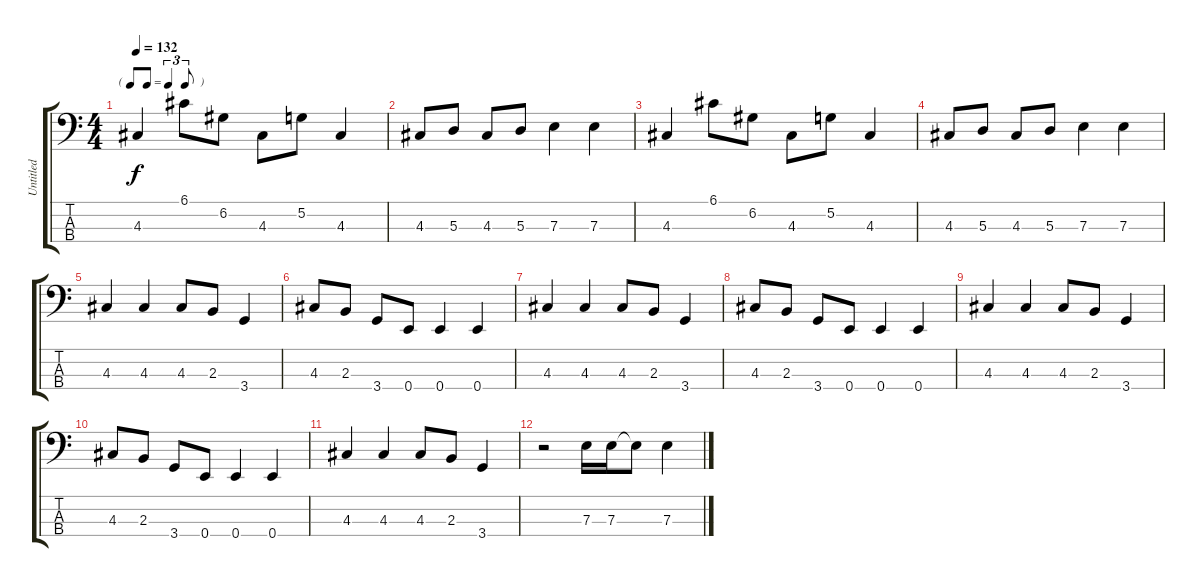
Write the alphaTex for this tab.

\track ("Untitled" "Untitled") {instrument slapbass2}
\staff {score tabs}
\tuning (G2 D2 A1 E1) {hide}
\ts (4 4)
\tf triplet8th
\tempo 132
\clef f4
\ks c
4.3.4{dy f} 6.1.8 6.2.8 4.3.8 5.2.8 4.3.4 |
4.3.8 5.3.8 4.3.8 5.3.8 7.3.4 7.3.4 |
4.3.4 6.1.8 6.2.8 4.3.8 5.2.8 4.3.4 |
4.3.8 5.3.8 4.3.8 5.3.8 7.3.4 7.3.4 |
4.3.4 4.3.4 4.3.8 2.3.8 3.4.4 |
4.3.8 2.3.8 3.4.8 0.4.8 0.4.4 0.4.4 |
4.3.4 4.3.4 4.3.8 2.3.8 3.4.4 |
4.3.8 2.3.8 3.4.8 0.4.8 0.4.4 0.4.4 |
4.3.4 4.3.4 4.3.8 2.3.8 3.4.4 |
4.3.8 2.3.8 3.4.8 0.4.8 0.4.4 0.4.4 |
4.3.4 4.3.4 4.3.8 2.3.8 3.4.4 |
r.2 7.3.16 7.3.16 7.3{t}.8 7.3.4
